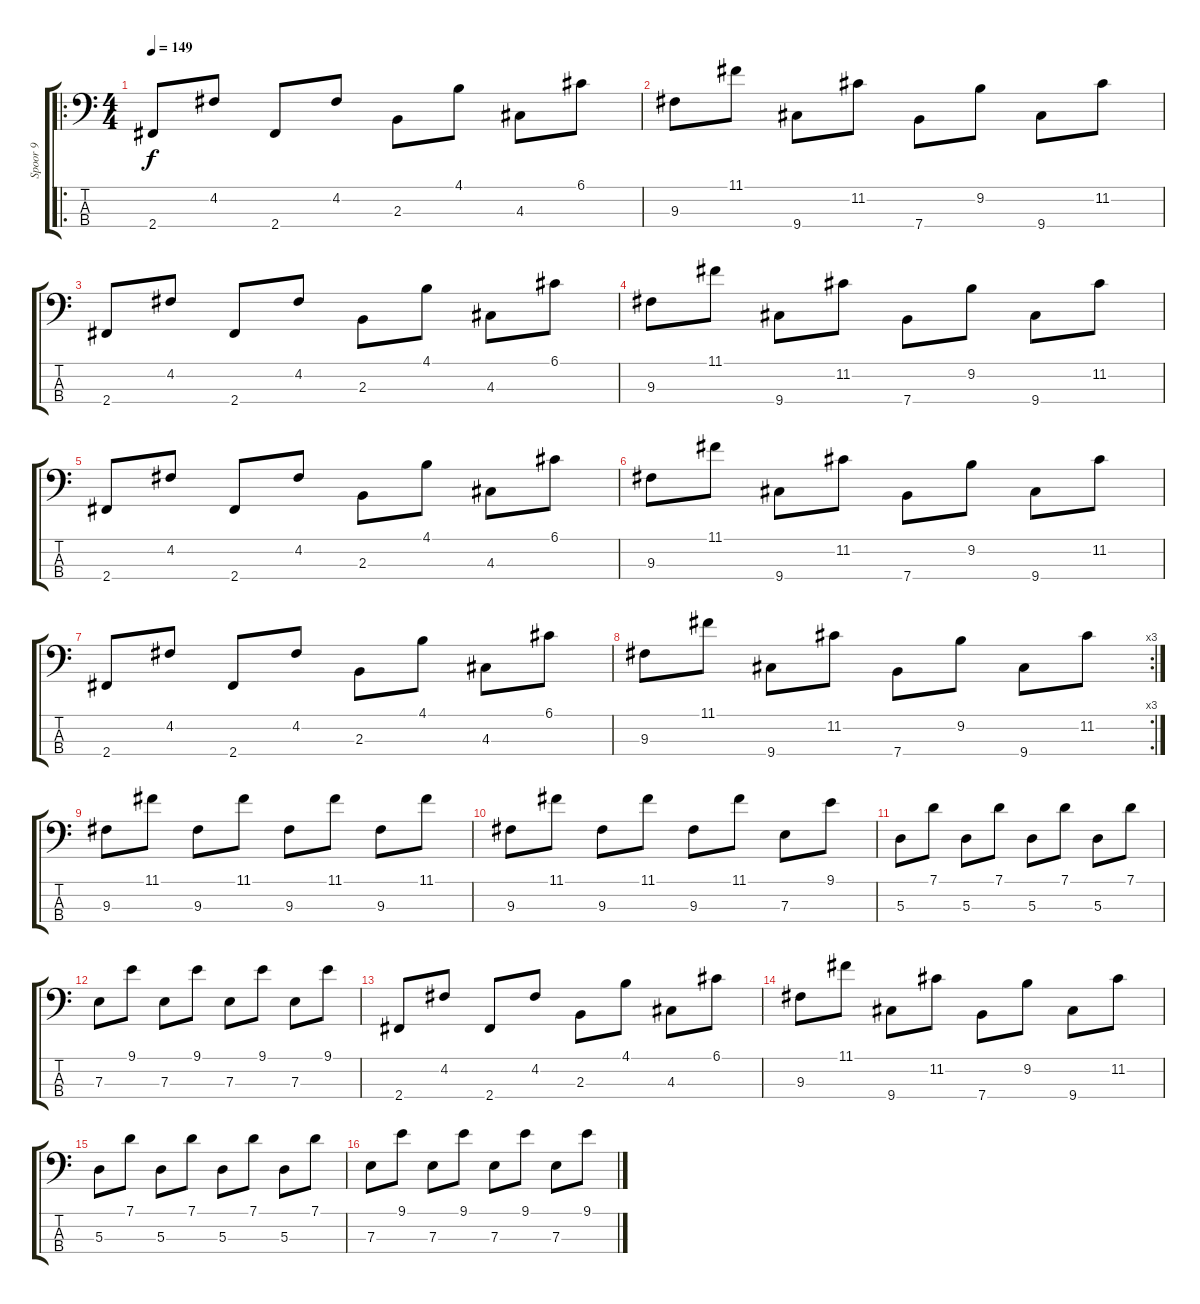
\track ("Spoor 9" "Spoor 9") {instrument synthbass1}
\staff {score tabs}
\tuning (G2 D2 A1 E1) {hide}
\ro
\ts (4 4)
\tempo 149
\clef f4
\ks c
2.4.8{dy f instrument synthbass1} 4.2.8 2.4.8 4.2.8 2.3.8 4.1.8 4.3.8 6.1.8 |
9.3.8 11.1.8 9.4.8 11.2.8 7.4.8 9.2.8 9.4.8 11.2.8 |
2.4.8 4.2.8 2.4.8 4.2.8 2.3.8 4.1.8 4.3.8 6.1.8 |
9.3.8 11.1.8 9.4.8 11.2.8 7.4.8 9.2.8 9.4.8 11.2.8 |
2.4.8 4.2.8 2.4.8 4.2.8 2.3.8 4.1.8 4.3.8 6.1.8 |
9.3.8 11.1.8 9.4.8 11.2.8 7.4.8 9.2.8 9.4.8 11.2.8 |
2.4.8 4.2.8 2.4.8 4.2.8 2.3.8 4.1.8 4.3.8 6.1.8 |
\rc 3
9.3.8 11.1.8 9.4.8 11.2.8 7.4.8 9.2.8 9.4.8 11.2.8 |
9.3.8 11.1.8 9.3.8 11.1.8 9.3.8 11.1.8 9.3.8 11.1.8 |
9.3.8 11.1.8 9.3.8 11.1.8 9.3.8 11.1.8 7.3.8 9.1.8 |
5.3.8 7.1.8 5.3.8 7.1.8 5.3.8 7.1.8 5.3.8 7.1.8 |
7.3.8 9.1.8 7.3.8 9.1.8 7.3.8 9.1.8 7.3.8 9.1.8 |
2.4.8 4.2.8 2.4.8 4.2.8 2.3.8 4.1.8 4.3.8 6.1.8 |
9.3.8 11.1.8 9.4.8 11.2.8 7.4.8 9.2.8 9.4.8 11.2.8 |
5.3.8 7.1.8 5.3.8 7.1.8 5.3.8 7.1.8 5.3.8 7.1.8 |
7.3.8 9.1.8 7.3.8 9.1.8 7.3.8 9.1.8 7.3.8 9.1.8
